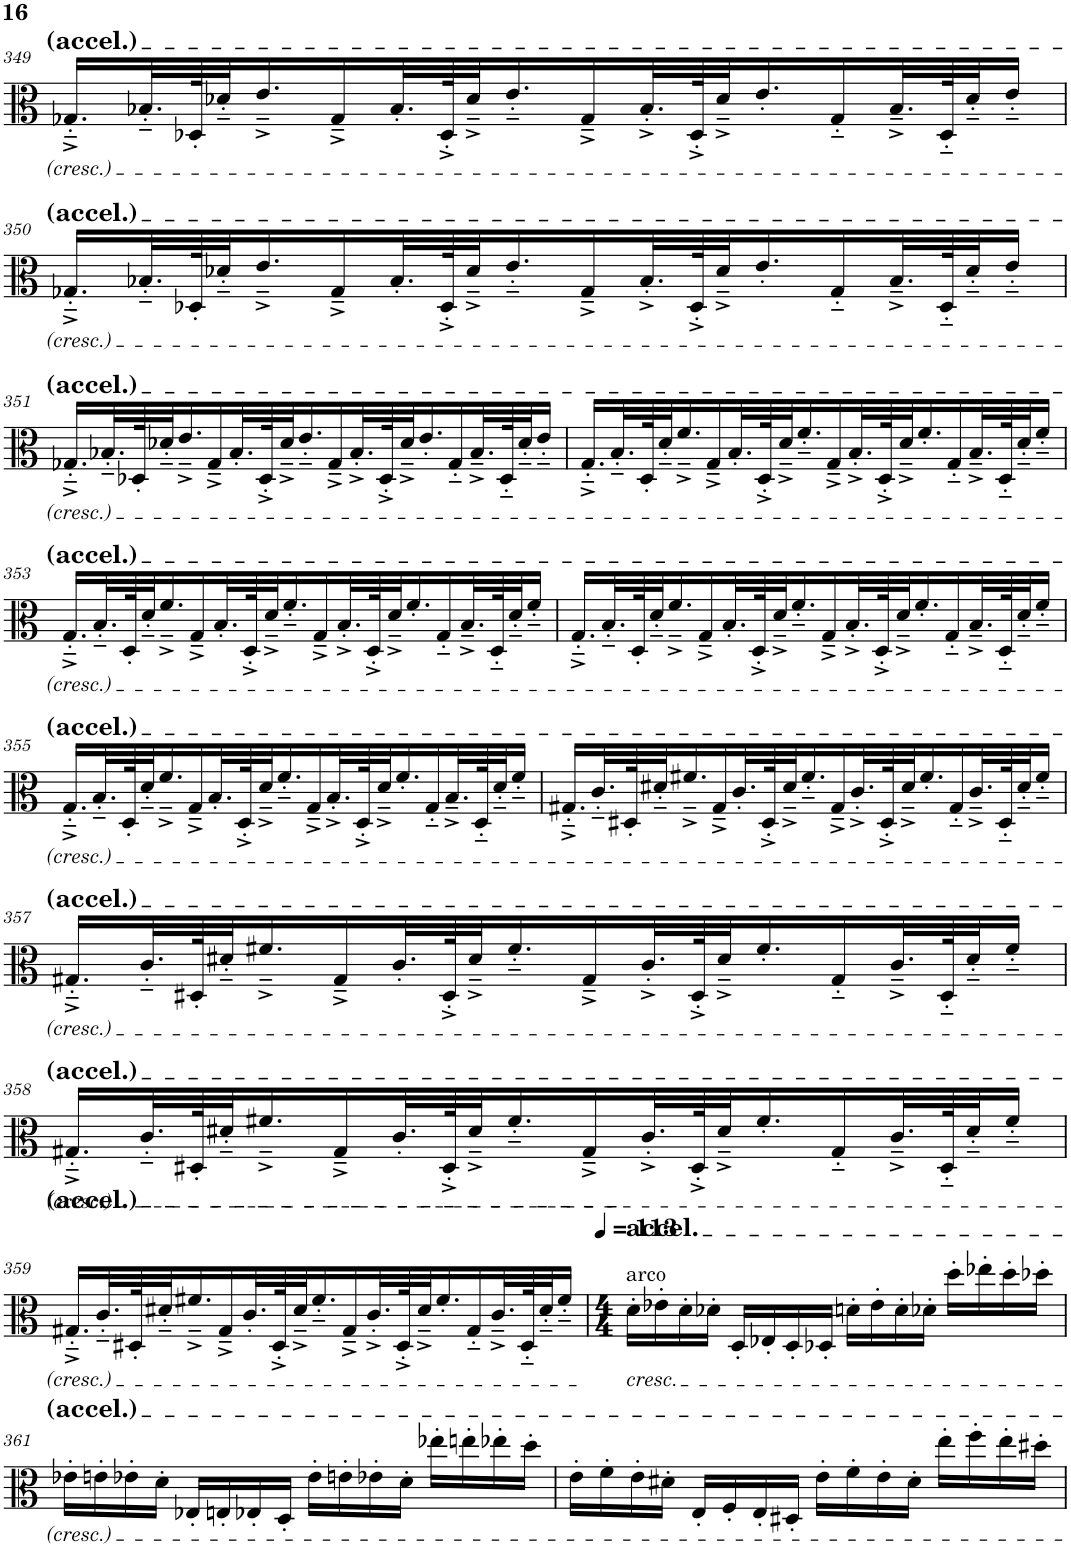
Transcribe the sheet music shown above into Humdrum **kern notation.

**kern
*part1
*staff1
*I"Viola
*I'Vla.
!!LO:PB:g=z
*clefC3
*k[]
*M4/4
=349
16.G-X'~^/LL
32.B-X'~/L
64D-X'/K
32d-X'~/J
16.e~^/
16G-~^/
32.B-'/L
64D-'^/K
32d-~^/J
16.e'~/
16G-~^/
32.B-'^/L
64D-'^/K
32d-~^/J
16.e'/
16G-'~/
32.B-~^/L
64D-'~/K
32d-'~/J
16e'~/JJ
!!LO:LB:g=z
=350
16.G-X'~^/LL
32.B-X'~/L
64D-X'/K
32d-X'~/J
16.e~^/
16G-~^/
32.B-'/L
64D-'^/K
32d-~^/J
16.e'~/
16G-~^/
32.B-'^/L
64D-'^/K
32d-~^/J
16.e'/
16G-'~/
32.B-~^/L
64D-'~/K
32d-'~/J
16e'~/JJ
!!LO:LB:g=z
=351
16.G-X'~^/LL
32.B-X'~/L
64D-X'/K
32d-X'~/J
16.e~^/
16G-~^/
32.B-'/L
64D-'^/K
32d-~^/J
16.e'~/
16G-~^/
32.B-'^/L
64D-'^/K
32d-~^/J
16.e'/
16G-'~/
32.B-~^/L
64D-'~/K
32d-'~/J
16e'~/JJ
=352
16.G'~^/LL
32.B'~/L
64D'/K
32d'~/J
16.f~^/
16G~^/
32.B'/L
64D'^/K
32d~^/J
16.f'~/
16G~^/
32.B'^/L
64D'^/K
32d~^/J
16.f'/
16G'~/
32.B~^/L
64D'~/K
32d'~/J
16f'~/JJ
!!LO:LB:g=z
=353
16.G'~^/LL
32.B'~/L
64D'/K
32d'~/J
16.f~^/
16G~^/
32.B'/L
64D'^/K
32d~^/J
16.f'~/
16G~^/
32.B'^/L
64D'^/K
32d~^/J
16.f'/
16G'~/
32.B~^/L
64D'~/K
32d'~/J
16f'~/JJ
=354
16.G'~^/LL
32.B'~/L
64D'/K
32d'~/J
16.f~^/
16G~^/
32.B'/L
64D'^/K
32d~^/J
16.f'~/
16G~^/
32.B'^/L
64D'^/K
32d~^/J
16.f'/
16G'~/
32.B~^/L
64D'~/K
32d'~/J
16f'~/JJ
!!LO:LB:g=z
=355
16.G'~^/LL
32.B'~/L
64D'/K
32d'~/J
16.f~^/
16G~^/
32.B'/L
64D'^/K
32d~^/J
16.f'~/
16G~^/
32.B'^/L
64D'^/K
32d~^/J
16.f'/
16G'~/
32.B~^/L
64D'~/K
32d'~/J
16f'~/JJ
=356
16.G#X'~^/LL
32.c'~/L
64D#X'/K
32d#X'~/J
16.f#X~^/
16G#~^/
32.c'/L
64D#'^/K
32d#~^/J
16.f#'~/
16G#~^/
32.c'^/L
64D#'^/K
32d#~^/J
16.f#'/
16G#'~/
32.c~^/L
64D#'~/K
32d#'~/J
16f#'~/JJ
!!LO:LB:g=z
=357
16.G#X'~^/LL
32.c'~/L
64D#X'/K
32d#X'~/J
16.f#X~^/
16G#~^/
32.c'/L
64D#'^/K
32d#~^/J
16.f#'~/
16G#~^/
32.c'^/L
64D#'^/K
32d#~^/J
16.f#'/
16G#'~/
32.c~^/L
64D#'~/K
32d#'~/J
16f#'~/JJ
!!LO:LB:g=z
=358
16.G#X'~^/LL
32.c'~/L
64D#X'/K
32d#X'~/J
16.f#X~^/
16G#~^/
32.c'/L
64D#'^/K
32d#~^/J
16.f#'~/
16G#~^/
32.c'^/L
64D#'^/K
32d#~^/J
16.f#'/
16G#'~/
32.c~^/L
64D#'~/K
32d#'~/J
16f#'~/JJ
!!LO:LB:g=z
=359
16.G#X'~^/LL
32.c'~/L
64D#X'/K
32d#X'~/J
16.f#X~^/
16G#~^/
32.c'/L
64D#'^/K
32d#~^/J
16.f#'~/
16G#~^/
32.c'^/L
64D#'^/K
32d#~^/J
16.f#'/
16G#'~/
32.c~^/L
64D#'~/K
32d#'~/J
16f#'~/JJ
=360
*M4/4
*MM113
!LO:TX:a:t=arco
!LO:TX:b:i:t=cresc.
!LO:TX:a:t=accel.
16d'\LL
16e-X'\
16d'\
16d-X'\JJ
16D'/LL
16E-X'/
16D'/
16D-X'/JJ
16dn'\LL
16e-'\
16d'\
16d-X'\JJ
16dd'\LL
16ee-X'\
16dd'\
16dd-X'\JJ
!!LO:LB:g=z
=361
16e-X'\LL
16en'\
16e-X'\
16d'\JJ
16E-X'/LL
16En'/
16E-X'/
16D'/JJ
16e-'\LL
16en'\
16e-X'\
16d'\JJ
16ee-X'\LL
16een'\
16ee-X'\
16dd'\JJ
=362
16e'\LL
16f'\
16e'\
16d#X'\JJ
16E'/LL
16F'/
16E'/
16D#X'/JJ
16e'\LL
16f'\
16e'\
16d#'\JJ
16ee'\LL
16ff'\
16ee'\
16dd#X'\JJ
=
*-
